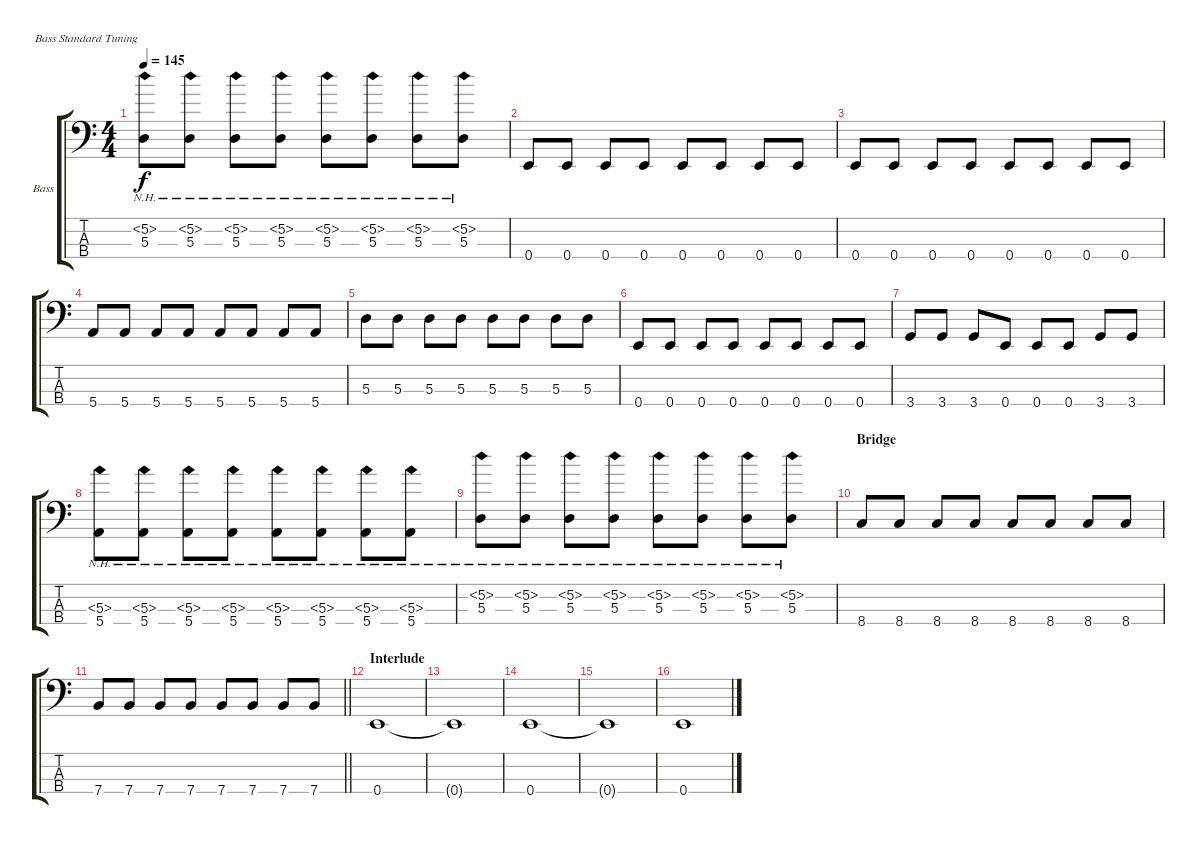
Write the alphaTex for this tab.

\defaultSystemsLayout 4
\bracketExtendMode groupsimilarinstruments
\firstSystemTrackNameOrientation horizontal
\otherSystemsTrackNameOrientation horizontal
\track ("Bass" "Bass") {instrument electricbassfinger}
\staff {score tabs}
\tuning (G2 D2 A1 E1)
\ts (4 4)
\tempo 145
\clef f4
\scale
0.333333
\ks c
(5.3 5.2{nh}).8{dy f} (5.3 5.2{nh}).8 (5.3 5.2{nh}).8 (5.3 5.2{nh}).8 (5.3 5.2{nh}).8 (5.3 5.2{nh}).8 (5.3 5.2{nh}).8 (5.3 5.2{nh}).8 |
\scale
0.333333 0.4.8 0.4.8 0.4.8 0.4.8 0.4.8 0.4.8 0.4.8 0.4.8 |
\scale
0.333333 0.4.8 0.4.8 0.4.8 0.4.8 0.4.8 0.4.8 0.4.8 0.4.8 |
\scale
0.333333 5.4.8 5.4.8 5.4.8 5.4.8 5.4.8 5.4.8 5.4.8 5.4.8 |
\scale
0.333333 5.3.8 5.3.8 5.3.8 5.3.8 5.3.8 5.3.8 5.3.8 5.3.8 |
\scale
0.333333 0.4.8 0.4.8 0.4.8 0.4.8 0.4.8 0.4.8 0.4.8 0.4.8 |
\scale
0.333333 3.4.8 3.4.8 3.4.8 0.4.8 0.4.8 0.4.8 3.4.8 3.4.8 |
\scale
0.333333 (5.4 5.3{nh}).8 (5.4 5.3{nh}).8 (5.4 5.3{nh}).8 (5.4 5.3{nh}).8 (5.4 5.3{nh}).8 (5.4 5.3{nh}).8 (5.4 5.3{nh}).8 (5.4 5.3{nh}).8 |
\scale
0.333333 (5.3 5.2{nh}).8 (5.3 5.2{nh}).8 (5.3 5.2{nh}).8 (5.3 5.2{nh}).8 (5.3 5.2{nh}).8 (5.3 5.2{nh}).8 (5.3 5.2{nh}).8 (5.3 5.2{nh}).8 |
\section ("" "Bridge")
\scale
0.333333 8.4.8 8.4.8 8.4.8 8.4.8 8.4.8 8.4.8 8.4.8 8.4.8 |
\scale
0.333333
\barLineRight lightlight
7.4.8 7.4.8 7.4.8 7.4.8 7.4.8 7.4.8 7.4.8 7.4.8 |
\section ("" "Interlude")
\scale
0.333333 0.4.1 |
\scale
0.333333 0.4{t}.1 |
\scale
0.333333 0.4.1 |
\scale
0.333333 0.4{t}.1 |
\scale
0.333333 0.4.1
